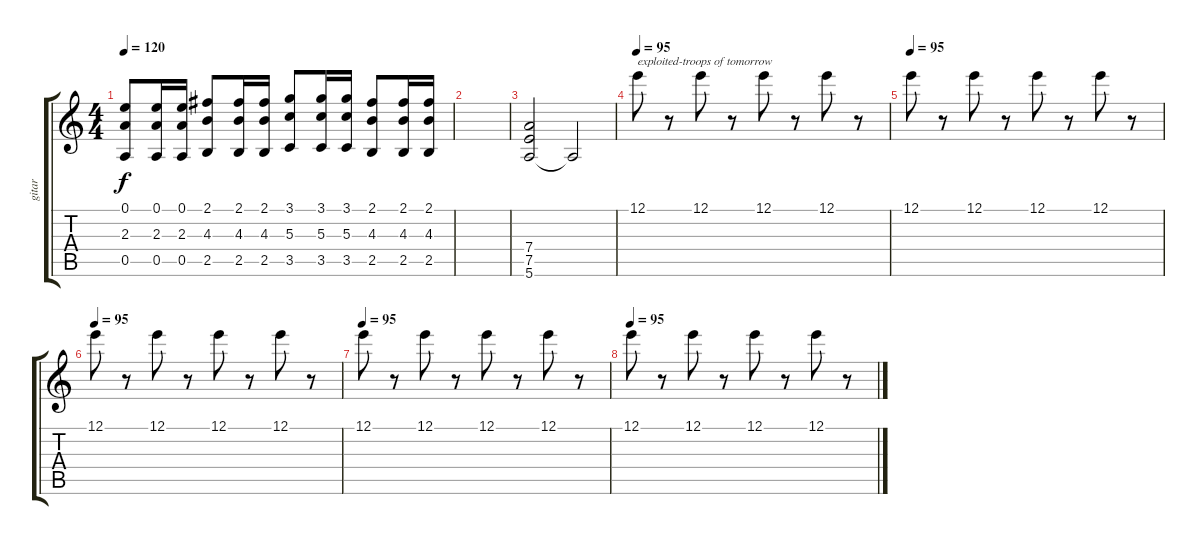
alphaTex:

\track ("gitar" "gitar") {instrument distortionguitar}
\staff {score tabs}
\tuning (E4 B3 G3 D3 A2 E2) {hide}
\ts (4 4)
\tempo 120
\clef g2
\ks c
(0.1 2.3 0.5).8{dy f instrument electricguitarclean} (0.1 2.3 0.5).16 (0.1 2.3 0.5).16 (2.1 4.3 2.5).8 (2.1 4.3 2.5).16 (2.1 4.3 2.5).16 (3.1 5.3 3.5).8 (3.1 5.3 3.5).16 (3.1 5.3 3.5).16 (2.1 4.3 2.5).8 (2.1 4.3 2.5).16 (2.1 4.3 2.5).16 |
|
(7.4 7.5 5.6).2{instrument distortionguitar} 5.6{t}.2 |
\tempo 95
12.1.8{txt "exploited-troops of tomorrow" instrument distortionguitar} r.8 12.1.8 r.8 12.1.8 r.8 12.1.8 r.8 |
\tempo 95
12.1.8{instrument distortionguitar} r.8 12.1.8 r.8 12.1.8 r.8 12.1.8 r.8 |
\tempo 95
12.1.8{instrument distortionguitar} r.8 12.1.8 r.8 12.1.8 r.8 12.1.8 r.8 |
\tempo 95
12.1.8{instrument distortionguitar} r.8 12.1.8 r.8 12.1.8 r.8 12.1.8 r.8 |
\tempo 95
12.1.8{instrument distortionguitar} r.8 12.1.8 r.8 12.1.8 r.8 12.1.8 r.8
